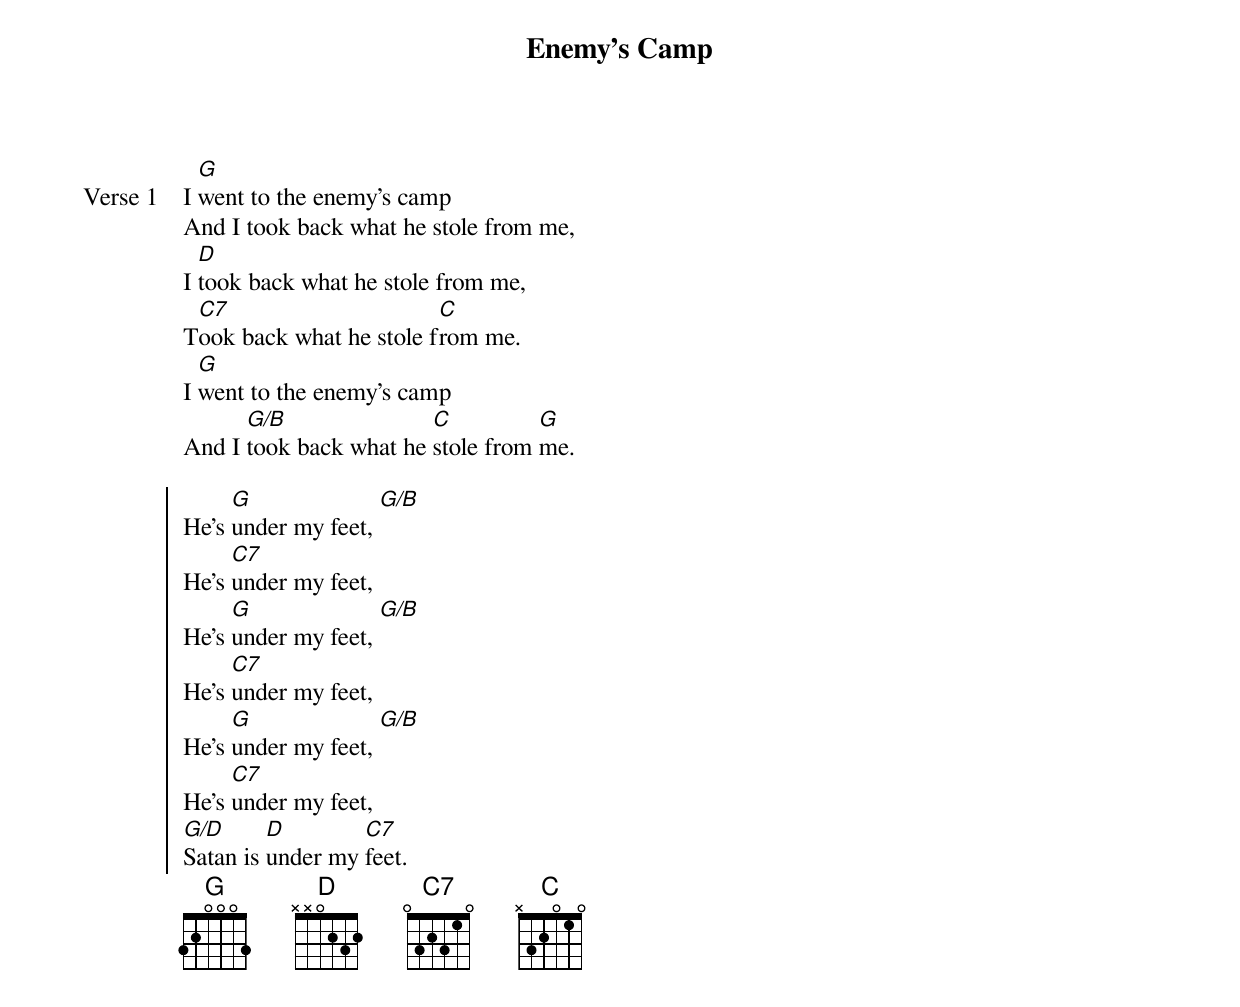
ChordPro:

{title: Enemy's Camp}
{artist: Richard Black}
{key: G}

{start_of_verse: Verse 1}
I [G]went to the enemy's camp
And I took back what he stole from me,
I [D]took back what he stole from me,
T[C7]ook back what he stole f[C]rom me.
I [G]went to the enemy's camp
And I [G/B]took back what he [C]stole from [G]me.
{end_of_verse}

{start_of_chorus}
He's [G]under my feet, [G/B]
He's [C7]under my feet,
He's [G]under my feet, [G/B]
He's [C7]under my feet,
He's [G]under my feet, [G/B]
He's [C7]under my feet,
[G/D]Satan is [D]under my [C7]feet.
{end_of_chorus}
